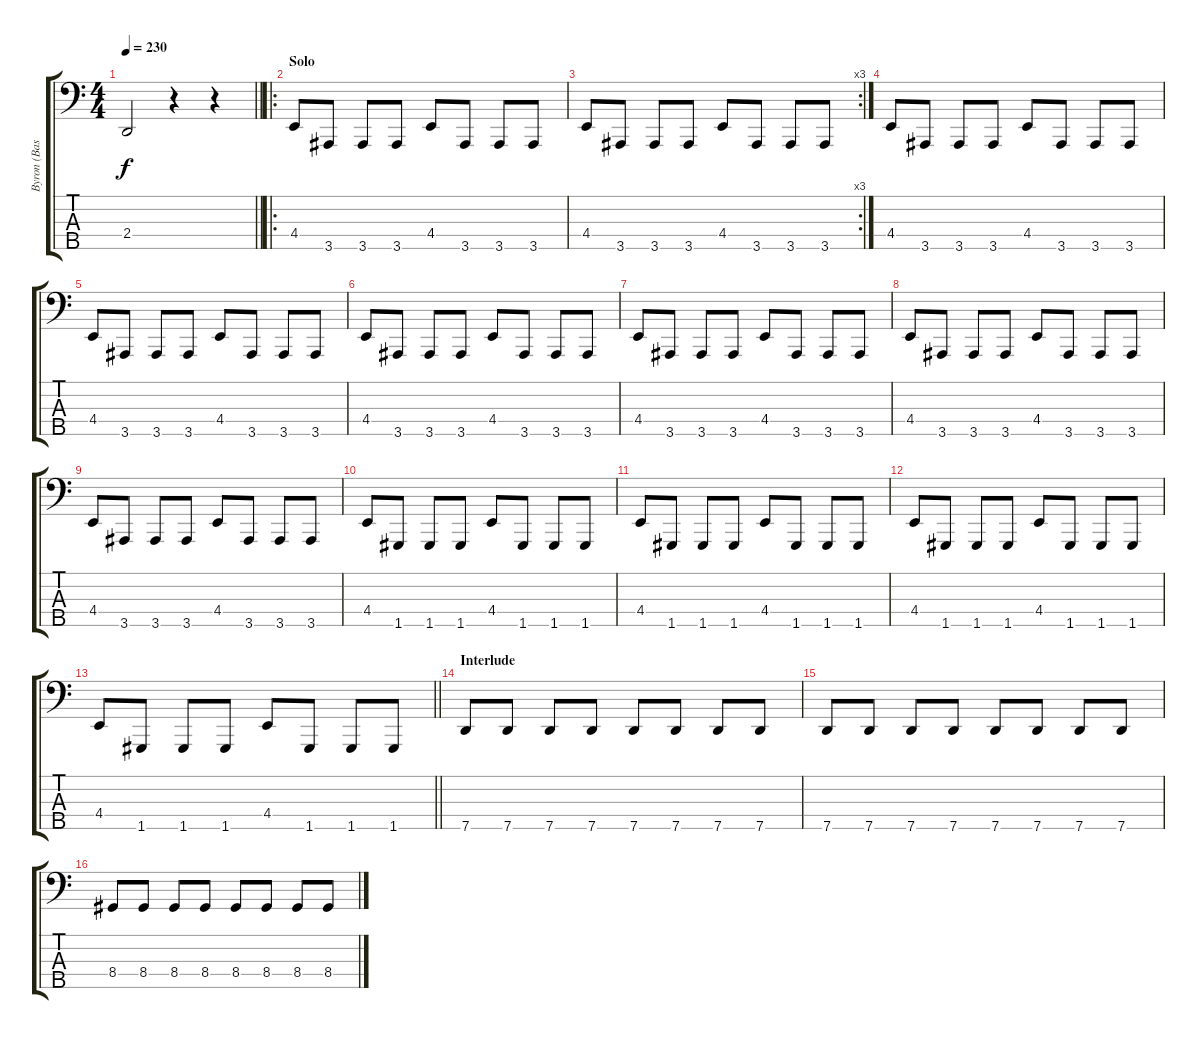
\track ("Byron (Bass)" "Byron (Bas") {instrument electricbasspick}
\staff {score tabs}
\tuning (G2 C2 G1 C1 G0) {hide}
\ts (4 4)
\tempo 230
\clef f4
\barLineRight lightlight
\ks c
2.4.2{dy f} r.4 r.4 |
\ro
\section ("" "Solo")
4.4.8 3.5.8 3.5.8 3.5.8 4.4.8 3.5.8 3.5.8 3.5.8 |
\rc 3
4.4.8 3.5.8 3.5.8 3.5.8 4.4.8 3.5.8 3.5.8 3.5.8 |
4.4.8 3.5.8 3.5.8 3.5.8 4.4.8 3.5.8 3.5.8 3.5.8 |
4.4.8 3.5.8 3.5.8 3.5.8 4.4.8 3.5.8 3.5.8 3.5.8 |
4.4.8 3.5.8 3.5.8 3.5.8 4.4.8 3.5.8 3.5.8 3.5.8 |
4.4.8 3.5.8 3.5.8 3.5.8 4.4.8 3.5.8 3.5.8 3.5.8 |
4.4.8 3.5.8 3.5.8 3.5.8 4.4.8 3.5.8 3.5.8 3.5.8 |
4.4.8 3.5.8 3.5.8 3.5.8 4.4.8 3.5.8 3.5.8 3.5.8 |
4.4.8 1.5.8 1.5.8 1.5.8 4.4.8 1.5.8 1.5.8 1.5.8 |
4.4.8 1.5.8 1.5.8 1.5.8 4.4.8 1.5.8 1.5.8 1.5.8 |
4.4.8 1.5.8 1.5.8 1.5.8 4.4.8 1.5.8 1.5.8 1.5.8 |
\barLineRight lightlight
4.4.8 1.5.8 1.5.8 1.5.8 4.4.8 1.5.8 1.5.8 1.5.8 |
\section ("" "Interlude")
7.5.8 7.5.8 7.5.8 7.5.8 7.5.8 7.5.8 7.5.8 7.5.8 |
7.5.8 7.5.8 7.5.8 7.5.8 7.5.8 7.5.8 7.5.8 7.5.8 |
8.4.8 8.4.8 8.4.8 8.4.8 8.4.8 8.4.8 8.4.8 8.4.8
